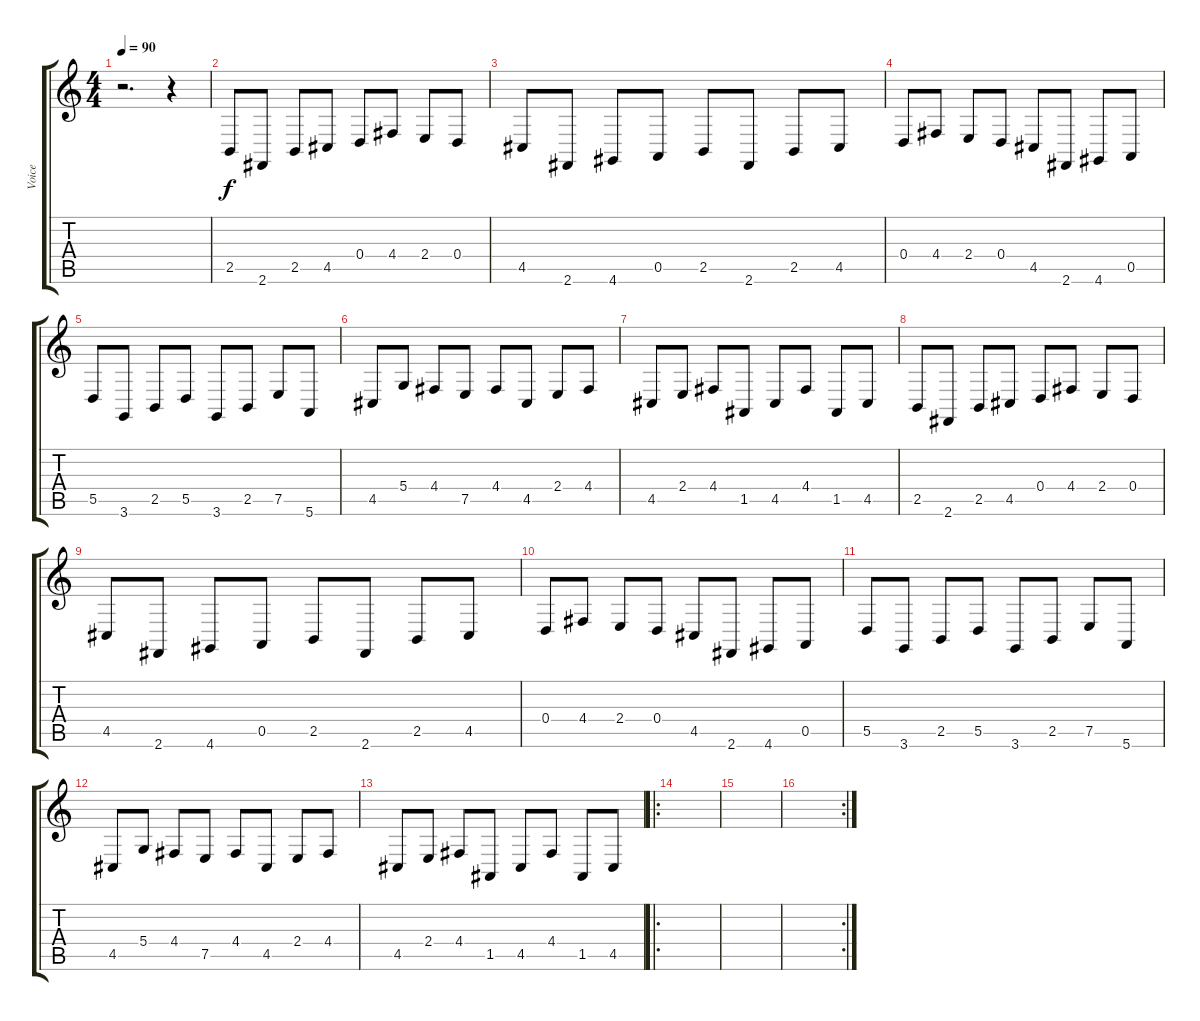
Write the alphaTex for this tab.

\track ("Voice" "Voice") {instrument tenorsax}
\staff {score tabs}
\tuning (E4 B3 G3 D3 A2 E2) {hide}
\ts (4 4)
\tempo 90
\clef g2
\ks c
r.2{d dy f} r.4 |
2.5.8 2.6.8 2.5.8 4.5.8 0.4.8 4.4.8 2.4.8 0.4.8 |
4.5.8 2.6.8 4.6.8 0.5.8 2.5.8 2.6.8 2.5.8 4.5.8 |
0.4.8 4.4.8 2.4.8 0.4.8 4.5.8 2.6.8 4.6.8 0.5.8 |
5.5.8 3.6.8 2.5.8 5.5.8 3.6.8 2.5.8 7.5.8 5.6.8 |
4.5.8 5.4.8 4.4.8 7.5.8 4.4.8 4.5.8 2.4.8 4.4.8 |
4.5.8 2.4.8 4.4.8 1.5.8 4.5.8 4.4.8 1.5.8 4.5.8 |
2.5.8 2.6.8 2.5.8 4.5.8 0.4.8 4.4.8 2.4.8 0.4.8 |
4.5.8 2.6.8 4.6.8 0.5.8 2.5.8 2.6.8 2.5.8 4.5.8 |
0.4.8 4.4.8 2.4.8 0.4.8 4.5.8 2.6.8 4.6.8 0.5.8 |
5.5.8 3.6.8 2.5.8 5.5.8 3.6.8 2.5.8 7.5.8 5.6.8 |
4.5.8 5.4.8 4.4.8 7.5.8 4.4.8 4.5.8 2.4.8 4.4.8 |
4.5.8 2.4.8 4.4.8 1.5.8 4.5.8 4.4.8 1.5.8 4.5.8 |
\ro
|
|
\rc 2
